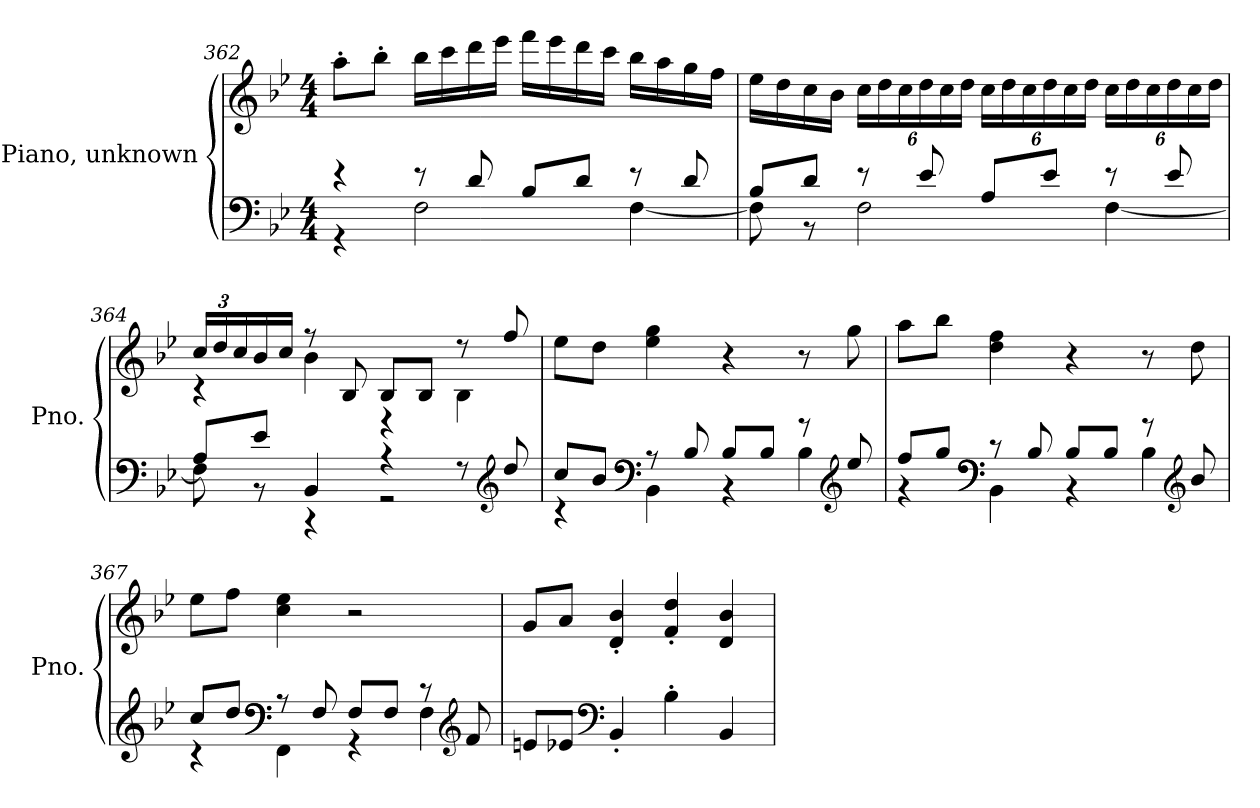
**kern	**kern
*part1	*part1
*staff2	*staff1
*I"Piano, unknown	*
*I'Pno.	*
!!LO:LB:g=z
*clefF4	*clefG2
*k[b-e-]	*k[b-e-]
*M4/4	*M4/4
=362	=362
*^	*
4r	4r	8aa'\L
.	.	8bb-'\J
8r	2F\	16bb-\LL
.	.	16ccc\
8d/	.	16ddd\
.	.	16eee-\JJ
8B-/L	.	16fff\LL
.	.	16eee-\
8d/J	.	16ddd\
.	.	16ccc\JJ
8r	[4F\	16bb-\LL
.	.	16aa\
8d/	.	16gg\
.	.	16ff\JJ
=363	=363	=363
8B-/L	8F\]	16ee-\LL
.	.	16dd\
8d/J	8r	16cc\
.	.	16b-\JJ
*	*	*Xbrackettup
8r	2F\	24cc\LL
.	.	24dd\
.	.	24cc\
8e-/	.	24dd\
.	.	24cc\
.	.	24dd\JJ
8A/L	.	24cc\LL
.	.	24dd\
.	.	24cc\
8e-/J	.	24dd\
.	.	24cc\
.	.	24dd\JJ
8r	[4F\	24cc\LL
.	.	24dd\
.	.	24cc\
8e-/	.	24dd\
.	.	24cc\
.	.	24dd\JJ
!!LO:LB:g=z
=364	=364	=364
*	*	*^
8A/L	8F\]	24cc/LL	4r
.	.	24dd/	.
.	.	24cc/	.
8e-/J	8r	16b-/	.
.	.	16cc/JJ	.
4BB-/	4r	8r	4b-\
.	.	8B-/	.
4r	2r	8B-/L	4r
.	.	8B-/J	.
8r	.	8r	4B-\
*clefG2	*	*	*
8dd/	.	8ff/	.
*	*	*v	*v
=365	=365	=365
8cc/L	4r	8ee-\L
8b-/J	.	8dd\J
*clefF4	*	*
8r	4BB-\	4ee-\ 4gg\
8B-/	.	.
8B-/L	4r	4r
8B-/J	.	.
8r	4B-\	8r
*clefG2	*	*
8ee-/	.	8gg\
=366	=366	=366
8ff/L	4r	8aa\L
8gg/J	.	8bb-\J
*clefF4	*	*
8r	4BB-\	4dd\ 4ff\
8B-/	.	.
8B-/L	4r	4r
8B-/J	.	.
8r	4B-\	8r
*clefG2	*	*
8b-/	.	8dd\
!!LO:LB:g=z
=367	=367	=367
8cc/L	4r	8ee-\L
8dd/J	.	8ff\J
*clefF4	*	*
8r	4FF\	4cc\ 4ee-\
8F/	.	.
8F/L	4r	2r
8F/J	.	.
8r	4F\	.
*clefG2	*	*
8f/	.	.
*v	*v	*
=368	=368
8en/L	8g/L
8e-X/J	8a/J
*clefF4	*
4BB-'/	4d/' 4b-/'
4B-'\	4f/' 4dd/'
4BB-/	4d/ 4b-/
=	=
*-	*-
